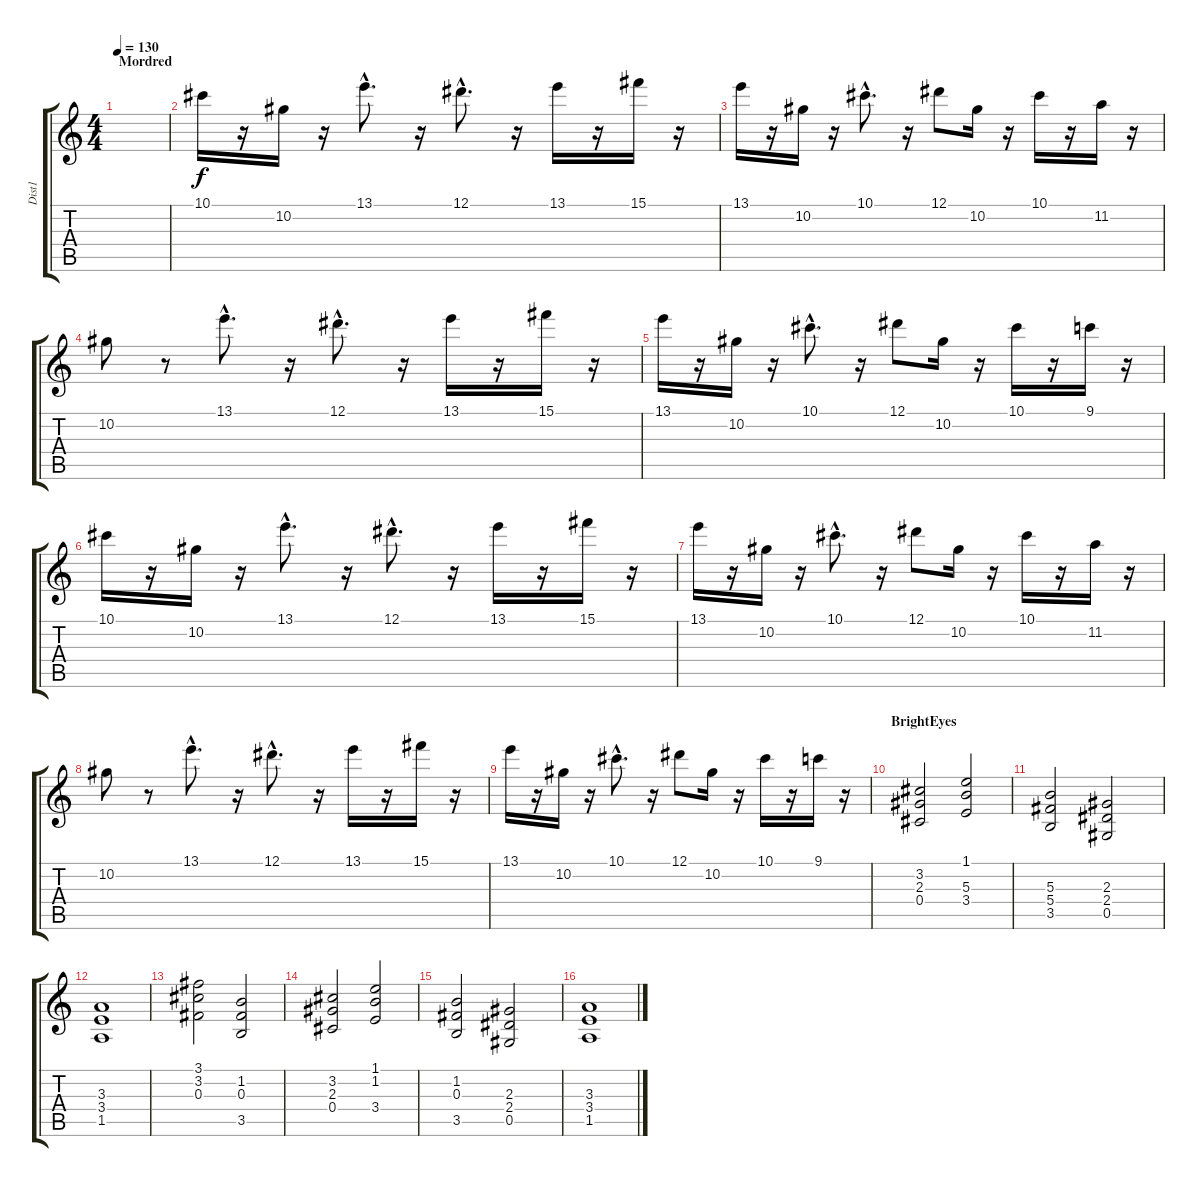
\track ("Dist1" "Dist1") {instrument distortionguitar}
\staff {score tabs}
\tuning (Eb4 Bb3 Gb3 Db3 Ab2 Eb2) {hide}
\ts (4 4)
\section ("" "Mordred")
\tempo 130
\tempo 95
\tempo 130
\clef g2
\ks c
|
10.1.16{volume 14 instrument acousticguitarnylon} r.16 10.2.16 r.16 13.1{hac}.8{d} r.16 12.1{hac}.8{d} r.16 13.1.16 r.16 15.1.16 r.16 |
13.1.16 r.16 10.2.16 r.16 10.1{hac}.8{d} r.16 12.1.8 10.2.16 r.16 10.1.16 r.16 11.2.16 r.16 |
10.2.8 r.8 13.1{hac}.8{d} r.16 12.1{hac}.8{d} r.16 13.1.16 r.16 15.1.16 r.16 |
13.1.16 r.16 10.2.16 r.16 10.1{hac}.8{d} r.16 12.1.8 10.2.16 r.16 10.1.16 r.16 9.1.16 r.16 |
10.1.16 r.16 10.2.16 r.16 13.1{hac}.8{d} r.16 12.1{hac}.8{d} r.16 13.1.16 r.16 15.1.16 r.16 |
13.1.16 r.16 10.2.16 r.16 10.1{hac}.8{d} r.16 12.1.8 10.2.16 r.16 10.1.16 r.16 11.2.16 r.16 |
10.2.8 r.8 13.1{hac}.8{d} r.16 12.1{hac}.8{d} r.16 13.1.16 r.16 15.1.16 r.16 |
13.1.16 r.16 10.2.16 r.16 10.1{hac}.8{d} r.16 12.1.8 10.2.16 r.16 10.1.16 r.16 9.1.16 r.16 |
\section ("" "BrightEyes")
(3.2 2.3 0.4).2 (1.1 5.3 3.4).2 |
(5.3 5.4 3.5).2 (2.3 2.4 0.5).2 |
(3.3 3.4 1.5).1 |
(3.1 3.2 0.3).2 (1.2 0.3 3.5).2 |
(3.2 2.3 0.4).2 (1.1 1.2 3.4).2 |
(1.2 0.3 3.5).2 (2.3 2.4 0.5).2 |
(3.3 3.4 1.5).1
